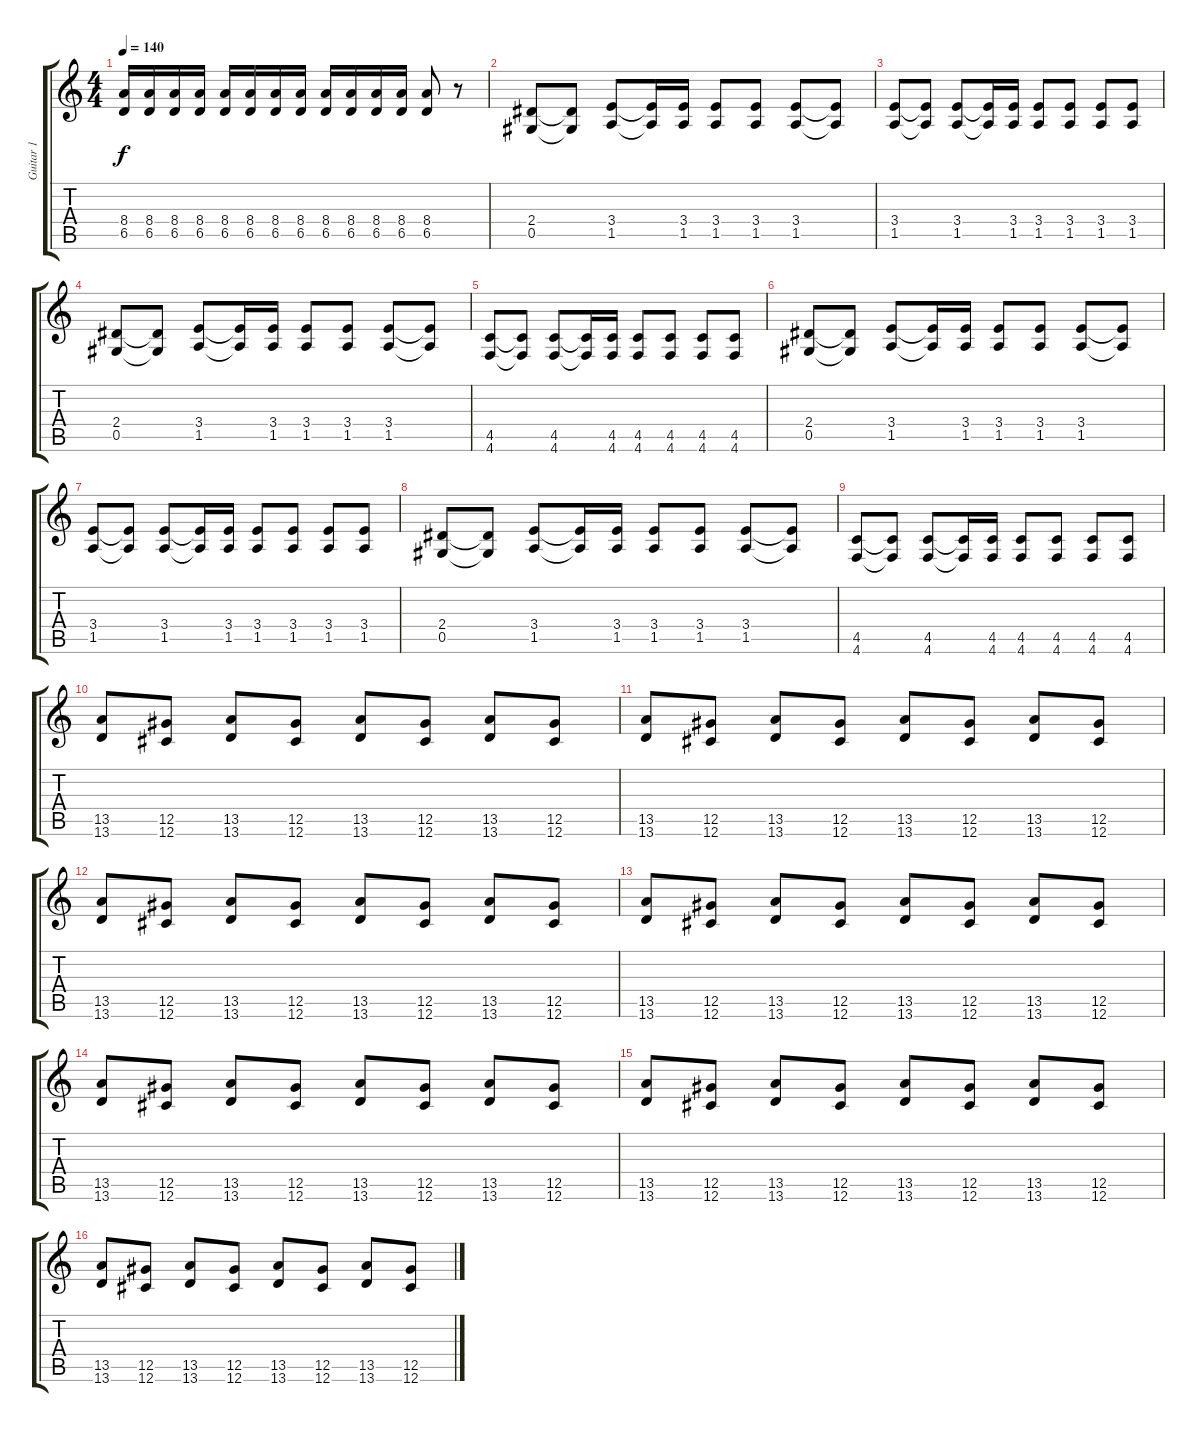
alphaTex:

\track ("Guitar 1" "Guitar 1") {instrument overdrivenguitar}
\staff {score tabs}
\tuning (Eb4 Bb3 Gb3 Db3 Ab2 Db2) {hide}
\ts (4 4)
\tempo 140
\clef g2
\ks c
(8.4 6.5).16{dy f} (8.4 6.5).16 (8.4 6.5).16 (8.4 6.5).16 (8.4 6.5).16 (8.4 6.5).16 (8.4 6.5).16 (8.4 6.5).16 (8.4 6.5).16 (8.4 6.5).16 (8.4 6.5).16 (8.4 6.5).16 (8.4 6.5).8 r.8 |
(2.4 0.5).8 (2.4{t} 0.5{t}).8 (3.4 1.5).8 (3.4{t} 1.5{t}).16 (3.4 1.5).16 (3.4 1.5).8 (3.4 1.5).8 (3.4 1.5).8 (3.4{t} 1.5{t}).8 |
(3.4 1.5).8 (3.4{t} 1.5{t}).8 (3.4 1.5).8 (3.4{t} 1.5{t}).16 (3.4 1.5).16 (3.4 1.5).8 (3.4 1.5).8 (3.4 1.5).8 (3.4 1.5).8 |
(2.4 0.5).8 (2.4{t} 0.5{t}).8 (3.4 1.5).8 (3.4{t} 1.5{t}).16 (3.4 1.5).16 (3.4 1.5).8 (3.4 1.5).8 (3.4 1.5).8 (3.4{t} 1.5{t}).8 |
(4.5 4.6).8 (4.5{t} 4.6{t}).8 (4.5 4.6).8 (4.5{t} 4.6{t}).16 (4.5 4.6).16 (4.5 4.6).8 (4.5 4.6).8 (4.5 4.6).8 (4.5 4.6).8 |
(2.4 0.5).8 (2.4{t} 0.5{t}).8 (3.4 1.5).8 (3.4{t} 1.5{t}).16 (3.4 1.5).16 (3.4 1.5).8 (3.4 1.5).8 (3.4 1.5).8 (3.4{t} 1.5{t}).8 |
(3.4 1.5).8 (3.4{t} 1.5{t}).8 (3.4 1.5).8 (3.4{t} 1.5{t}).16 (3.4 1.5).16 (3.4 1.5).8 (3.4 1.5).8 (3.4 1.5).8 (3.4 1.5).8 |
(2.4 0.5).8 (2.4{t} 0.5{t}).8 (3.4 1.5).8 (3.4{t} 1.5{t}).16 (3.4 1.5).16 (3.4 1.5).8 (3.4 1.5).8 (3.4 1.5).8 (3.4{t} 1.5{t}).8 |
(4.5 4.6).8 (4.5{t} 4.6{t}).8 (4.5 4.6).8 (4.5{t} 4.6{t}).16 (4.5 4.6).16 (4.5 4.6).8 (4.5 4.6).8 (4.5 4.6).8 (4.5 4.6).8 |
(13.5 13.6).8 (12.5 12.6).8 (13.5 13.6).8 (12.5 12.6).8 (13.5 13.6).8 (12.5 12.6).8 (13.5 13.6).8 (12.5 12.6).8 |
(13.5 13.6).8 (12.5 12.6).8 (13.5 13.6).8 (12.5 12.6).8 (13.5 13.6).8 (12.5 12.6).8 (13.5 13.6).8 (12.5 12.6).8 |
(13.5 13.6).8 (12.5 12.6).8 (13.5 13.6).8 (12.5 12.6).8 (13.5 13.6).8 (12.5 12.6).8 (13.5 13.6).8 (12.5 12.6).8 |
(13.5 13.6).8 (12.5 12.6).8 (13.5 13.6).8 (12.5 12.6).8 (13.5 13.6).8 (12.5 12.6).8 (13.5 13.6).8 (12.5 12.6).8 |
(13.5 13.6).8 (12.5 12.6).8 (13.5 13.6).8 (12.5 12.6).8 (13.5 13.6).8 (12.5 12.6).8 (13.5 13.6).8 (12.5 12.6).8 |
(13.5 13.6).8 (12.5 12.6).8 (13.5 13.6).8 (12.5 12.6).8 (13.5 13.6).8 (12.5 12.6).8 (13.5 13.6).8 (12.5 12.6).8 |
(13.5 13.6).8 (12.5 12.6).8 (13.5 13.6).8 (12.5 12.6).8 (13.5 13.6).8 (12.5 12.6).8 (13.5 13.6).8 (12.5 12.6).8
